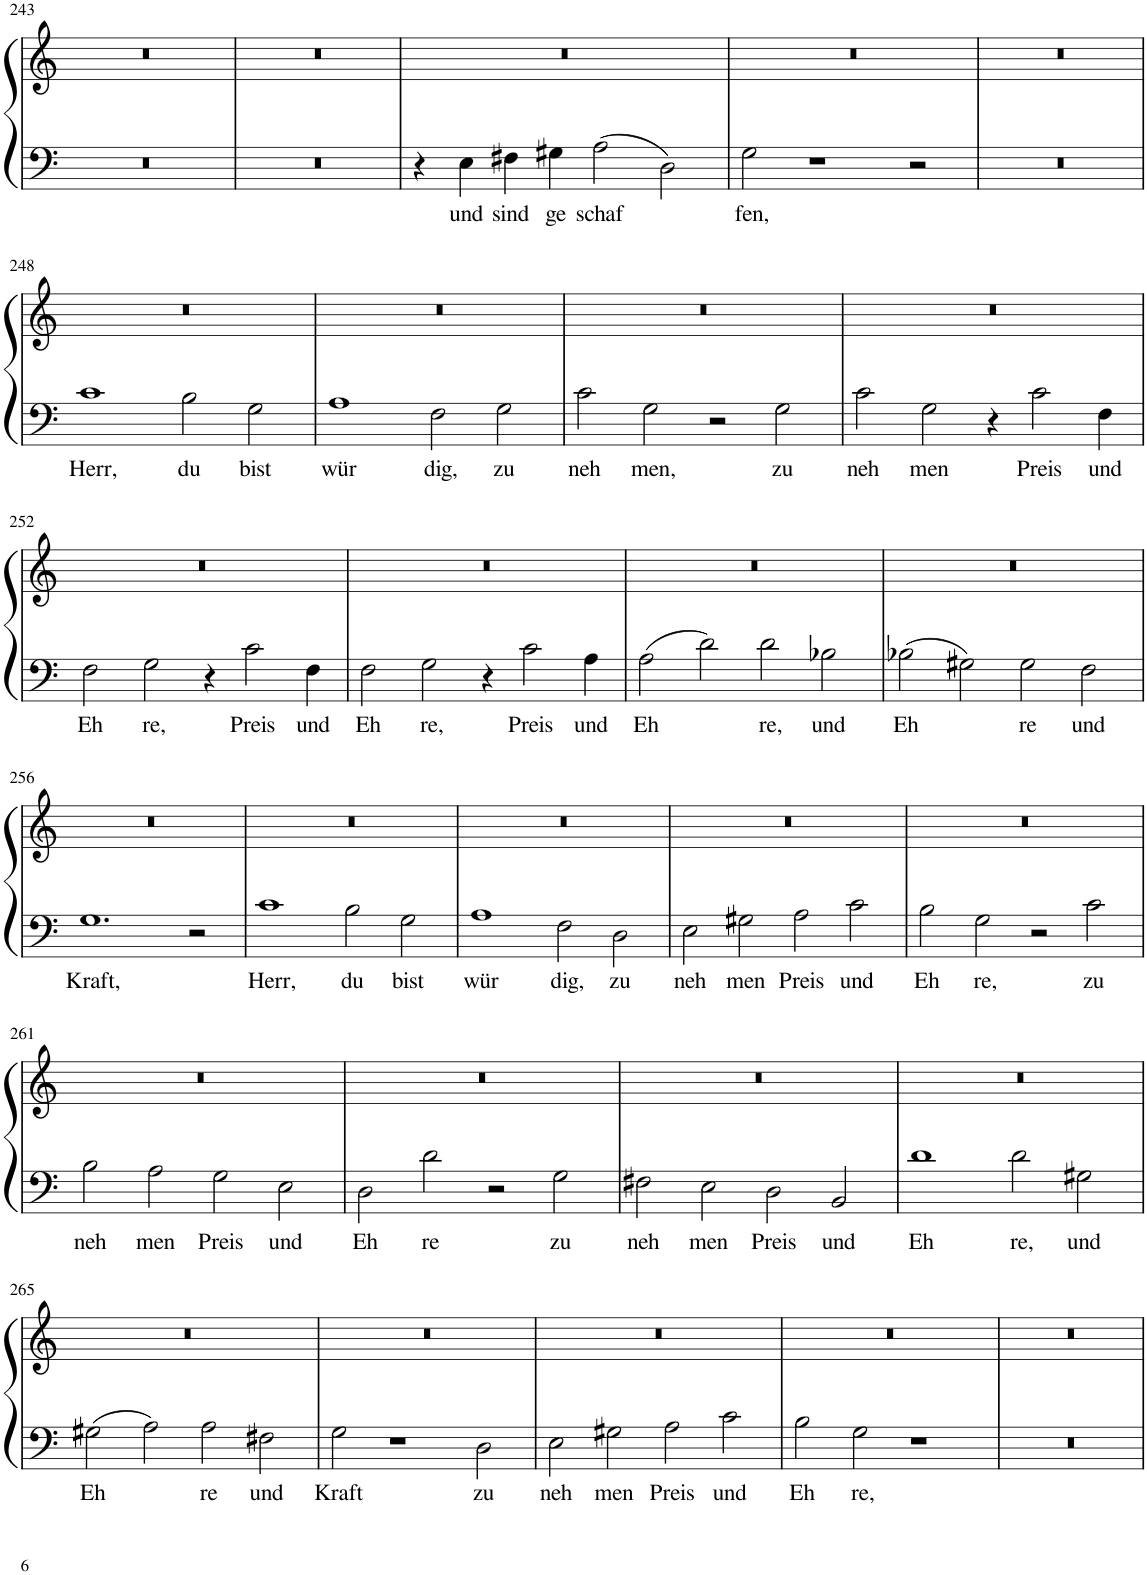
**kern	**text	**kern
*part1	*part1	*part1
*staff2	*staff2	*staff1
*I"Piano	*	*
*I'Pno.	*	*
!!LO:PB:g=z
*clefF4	*	*clefG2
*k[]	*	*k[]
*M4/2	*	*M4/2
=243	=243	=243
0r	.	0r
=244	=244	=244
0r	.	0r
=245	=245	=245
4r	.	0r
!	!LO:LY:b	!
4E\	und	.
!	!LO:LY:b	!
4F#X\	sind	.
!	!LO:LY:b	!
4G#X\	ge	.
!	!LO:LY:b	!
2A\	schaf	.
2D\	.	.
=246	=246	=246
!	!LO:LY:b	!
2G\	fen,	0r
1r	.	.
2r	.	.
=247	=247	=247
0r	.	0r
!!LO:LB:g=z
=248	=248	=248
!	!LO:LY:b	!
1c	Herr,	0r
!	!LO:LY:b	!
2B\	du	.
!	!LO:LY:b	!
2G\	bist	.
=249	=249	=249
!	!LO:LY:b	!
1A	wür	0r
!	!LO:LY:b	!
2F\	dig,	.
!	!LO:LY:b	!
2G\	zu	.
=250	=250	=250
!	!LO:LY:b	!
2c\	neh	0r
!	!LO:LY:b	!
2G\	men,	.
2r	.	.
!	!LO:LY:b	!
2G\	zu	.
=251	=251	=251
!	!LO:LY:b	!
2c\	neh	0r
!	!LO:LY:b	!
2G\	men	.
4r	.	.
!	!LO:LY:b	!
2c\	Preis	.
!	!LO:LY:b	!
4F\	und	.
!!LO:LB:g=z
=252	=252	=252
!	!LO:LY:b	!
2F\	Eh	0r
!	!LO:LY:b	!
2G\	re,	.
4r	.	.
!	!LO:LY:b	!
2c\	Preis	.
!	!LO:LY:b	!
4F\	und	.
=253	=253	=253
!	!LO:LY:b	!
2F\	Eh	0r
!	!LO:LY:b	!
2G\	re,	.
4r	.	.
!	!LO:LY:b	!
2c\	Preis	.
!	!LO:LY:b	!
4A\	und	.
=254	=254	=254
!	!LO:LY:b	!
2A\	Eh	0r
2d\	.	.
!	!LO:LY:b	!
2d\	re,	.
!	!LO:LY:b	!
2B-X\	und	.
=255	=255	=255
!	!LO:LY:b	!
2B-X\	Eh	0r
2G#X\	.	.
!	!LO:LY:b	!
2G#\	re	.
!	!LO:LY:b	!
2F\	und	.
!!LO:LB:g=z
=256	=256	=256
!	!LO:LY:b	!
1.G	Kraft,	0r
2r	.	.
=257	=257	=257
!	!LO:LY:b	!
1c	Herr,	0r
!	!LO:LY:b	!
2B\	du	.
!	!LO:LY:b	!
2G\	bist	.
=258	=258	=258
!	!LO:LY:b	!
1A	wür	0r
!	!LO:LY:b	!
2F\	dig,	.
!	!LO:LY:b	!
2D\	zu	.
=259	=259	=259
!	!LO:LY:b	!
2E\	neh	0r
!	!LO:LY:b	!
2G#X\	men	.
!	!LO:LY:b	!
2A\	Preis	.
!	!LO:LY:b	!
2c\	und	.
=260	=260	=260
!	!LO:LY:b	!
2B\	Eh	0r
!	!LO:LY:b	!
2G\	re,	.
2r	.	.
!	!LO:LY:b	!
2c\	zu	.
!!LO:LB:g=z
=261	=261	=261
!	!LO:LY:b	!
2B\	neh	0r
!	!LO:LY:b	!
2A\	men	.
!	!LO:LY:b	!
2G\	Preis	.
!	!LO:LY:b	!
2E\	und	.
=262	=262	=262
!	!LO:LY:b	!
2D\	Eh	0r
!	!LO:LY:b	!
2d\	re	.
2r	.	.
!	!LO:LY:b	!
2G\	zu	.
=263	=263	=263
!	!LO:LY:b	!
2F#X\	neh	0r
!	!LO:LY:b	!
2E\	men	.
!	!LO:LY:b	!
2D\	Preis	.
!	!LO:LY:b	!
2BB/	und	.
=264	=264	=264
!	!LO:LY:b	!
1d	Eh	0r
!	!LO:LY:b	!
2d\	re,	.
!	!LO:LY:b	!
2G#X\	und	.
!!LO:LB:g=z
=265	=265	=265
!	!LO:LY:b	!
2G#X\	Eh	0r
2A\	.	.
!	!LO:LY:b	!
2A\	re	.
!	!LO:LY:b	!
2F#X\	und	.
=266	=266	=266
!	!LO:LY:b	!
2G\	Kraft	0r
1r	.	.
!	!LO:LY:b	!
2D\	zu	.
=267	=267	=267
!	!LO:LY:b	!
2E\	neh	0r
!	!LO:LY:b	!
2G#X\	men	.
!	!LO:LY:b	!
2A\	Preis	.
!	!LO:LY:b	!
2c\	und	.
=268	=268	=268
!	!LO:LY:b	!
2B\	Eh	0r
!	!LO:LY:b	!
2G\	re,	.
1r	.	.
=269	=269	=269
0r	.	0r
=	=	=
*-	*-	*-
